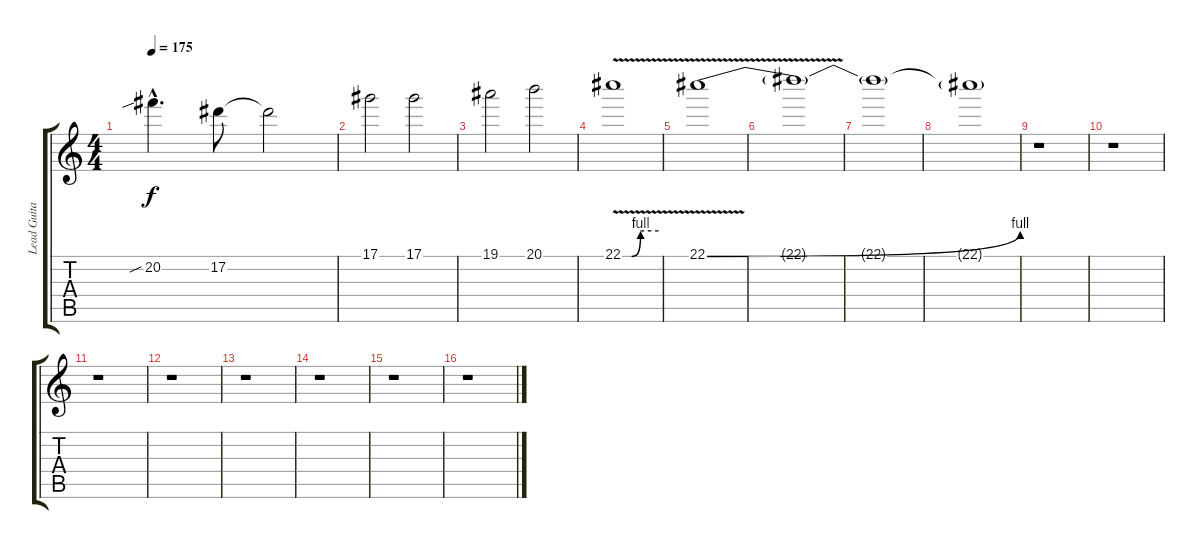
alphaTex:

\track ("Lead Guitar" "Lead Guita") {instrument overdrivenguitar}
\staff {score tabs}
\tuning (Eb4 Bb3 Gb3 Db3 Ab2 Db2) {hide}
\ts (4 4)
\tempo 175
\clef g2
\ks c
20.2{sib hac}.4{d dy f} 17.2.8 17.2{t}.2 |
17.1.2 17.1.2 |
19.1.2 20.1.2 |
22.1{be (custom 0 0 15 0 30 4 60 4) v}.1 |
22.1{be (bend 0 0 60 4) v}.1 |
22.1{t}.1 |
22.1{t}.1{volume 0} |
22.1{t}.1 |
r.1 |
r.1 |
r.1 |
r.1 |
r.1 |
r.1 |
r.1 |
r.1
